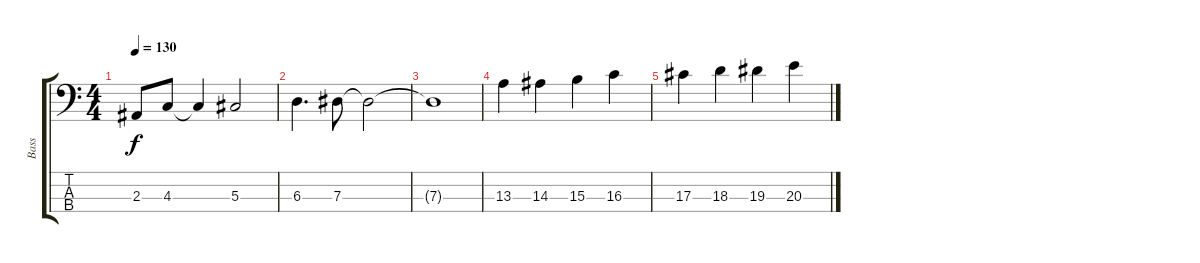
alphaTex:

\track ("Bass" "Bass") {instrument electricbassfinger}
\staff {score tabs}
\tuning (Gb2 Db2 Ab1 Eb1) {hide}
\ts (4 4)
\tempo 130
\clef f4
\ks c
2.3.8{dy f} 4.3.8 4.3{t}.4 5.3.2 |
6.3.4{d} 7.3.8 7.3{t}.2 |
7.3{t}.1 |
13.3.4 14.3.4 15.3.4 16.3.4 |
17.3.4 18.3.4 19.3.4 20.3.4
